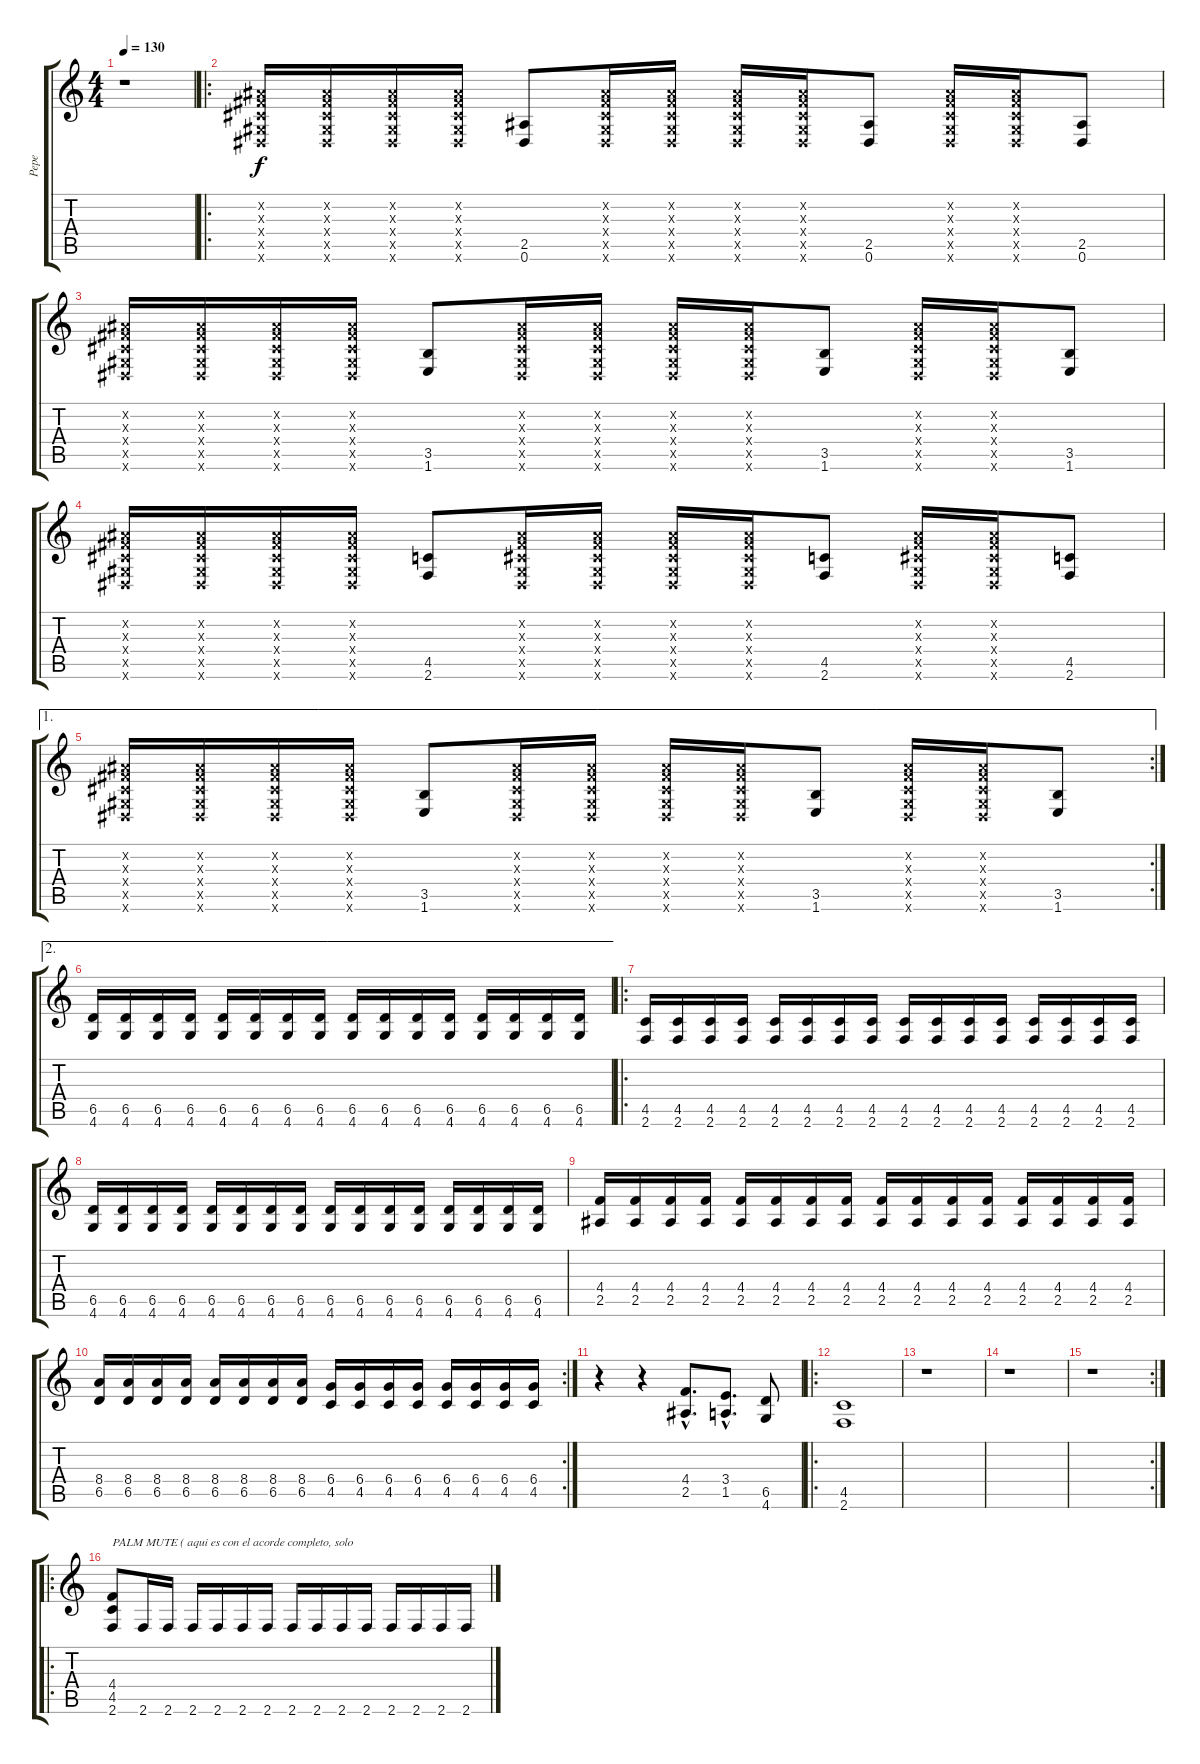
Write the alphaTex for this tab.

\track ("Pepe" "Pepe") {instrument distortionguitar}
\staff {score tabs}
\tuning (Eb4 Bb3 Gb3 Db3 Ab2 Eb2) {hide}
\ts (4 4)
\tempo 130
\clef g2
\ks c
r.1{dy f instrument distortionguitar} |
\ro
(0.2{x} 0.3{x} 0.4{x} 0.5{x} 0.6{x}).16 (0.2{x} 0.3{x} 0.4{x} 0.5{x} 0.6{x}).16 (0.2{x} 0.3{x} 0.4{x} 0.5{x} 0.6{x}).16 (0.2{x} 0.3{x} 0.4{x} 0.5{x} 0.6{x}).16 (2.5 0.6).8 (0.2{x} 0.3{x} 0.4{x} 0.5{x} 0.6{x}).16 (0.2{x} 0.3{x} 0.4{x} 0.5{x} 0.6{x}).16 (0.2{x} 0.3{x} 0.4{x} 0.5{x} 0.6{x}).16 (0.2{x} 0.3{x} 0.4{x} 0.5{x} 0.6{x}).16 (2.5 0.6).8 (0.2{x} 0.3{x} 0.4{x} 0.5{x} 0.6{x}).16 (0.2{x} 0.3{x} 0.4{x} 0.5{x} 0.6{x}).16 (2.5 0.6).8 |
(0.2{x} 0.3{x} 0.4{x} 0.5{x} 0.6{x}).16 (0.2{x} 0.3{x} 0.4{x} 0.5{x} 0.6{x}).16 (0.2{x} 0.3{x} 0.4{x} 0.5{x} 0.6{x}).16 (0.2{x} 0.3{x} 0.4{x} 0.5{x} 0.6{x}).16 (3.5 1.6).8 (0.2{x} 0.3{x} 0.4{x} 0.5{x} 0.6{x}).16 (0.2{x} 0.3{x} 0.4{x} 0.5{x} 0.6{x}).16 (0.2{x} 0.3{x} 0.4{x} 0.5{x} 0.6{x}).16 (0.2{x} 0.3{x} 0.4{x} 0.5{x} 0.6{x}).16 (3.5 1.6).8 (0.2{x} 0.3{x} 0.4{x} 0.5{x} 0.6{x}).16 (0.2{x} 0.3{x} 0.4{x} 0.5{x} 0.6{x}).16 (3.5 1.6).8 |
(0.2{x} 0.3{x} 0.4{x} 0.5{x} 0.6{x}).16 (0.2{x} 0.3{x} 0.4{x} 0.5{x} 0.6{x}).16 (0.2{x} 0.3{x} 0.4{x} 0.5{x} 0.6{x}).16 (0.2{x} 0.3{x} 0.4{x} 0.5{x} 0.6{x}).16 (4.5 2.6).8 (0.2{x} 0.3{x} 0.4{x} 0.5{x} 0.6{x}).16 (0.2{x} 0.3{x} 0.4{x} 0.5{x} 0.6{x}).16 (0.2{x} 0.3{x} 0.4{x} 0.5{x} 0.6{x}).16 (0.2{x} 0.3{x} 0.4{x} 0.5{x} 0.6{x}).16 (4.5 2.6).8 (0.2{x} 0.3{x} 0.4{x} 0.5{x} 0.6{x}).16 (0.2{x} 0.3{x} 0.4{x} 0.5{x} 0.6{x}).16 (4.5 2.6).8 |
\ae 1
\rc 2
(0.2{x} 0.3{x} 0.4{x} 0.5{x} 0.6{x}).16 (0.2{x} 0.3{x} 0.4{x} 0.5{x} 0.6{x}).16 (0.2{x} 0.3{x} 0.4{x} 0.5{x} 0.6{x}).16 (0.2{x} 0.3{x} 0.4{x} 0.5{x} 0.6{x}).16 (3.5 1.6).8 (0.2{x} 0.3{x} 0.4{x} 0.5{x} 0.6{x}).16 (0.2{x} 0.3{x} 0.4{x} 0.5{x} 0.6{x}).16 (0.2{x} 0.3{x} 0.4{x} 0.5{x} 0.6{x}).16 (0.2{x} 0.3{x} 0.4{x} 0.5{x} 0.6{x}).16 (3.5 1.6).8 (0.2{x} 0.3{x} 0.4{x} 0.5{x} 0.6{x}).16 (0.2{x} 0.3{x} 0.4{x} 0.5{x} 0.6{x}).16 (3.5 1.6).8 |
\ae 2
(6.5 4.6).16 (6.5 4.6).16 (6.5 4.6).16 (6.5 4.6).16 (6.5 4.6).16 (6.5 4.6).16 (6.5 4.6).16 (6.5 4.6).16 (6.5 4.6).16 (6.5 4.6).16 (6.5 4.6).16 (6.5 4.6).16 (6.5 4.6).16 (6.5 4.6).16 (6.5 4.6).16 (6.5 4.6).16 |
\ro
(4.5 2.6).16 (4.5 2.6).16 (4.5 2.6).16 (4.5 2.6).16 (4.5 2.6).16 (4.5 2.6).16 (4.5 2.6).16 (4.5 2.6).16 (4.5 2.6).16 (4.5 2.6).16 (4.5 2.6).16 (4.5 2.6).16 (4.5 2.6).16 (4.5 2.6).16 (4.5 2.6).16 (4.5 2.6).16 |
(6.5 4.6).16 (6.5 4.6).16 (6.5 4.6).16 (6.5 4.6).16 (6.5 4.6).16 (6.5 4.6).16 (6.5 4.6).16 (6.5 4.6).16 (6.5 4.6).16 (6.5 4.6).16 (6.5 4.6).16 (6.5 4.6).16 (6.5 4.6).16 (6.5 4.6).16 (6.5 4.6).16 (6.5 4.6).16 |
(4.4 2.5).16 (4.4 2.5).16 (4.4 2.5).16 (4.4 2.5).16 (4.4 2.5).16 (4.4 2.5).16 (4.4 2.5).16 (4.4 2.5).16 (4.4 2.5).16 (4.4 2.5).16 (4.4 2.5).16 (4.4 2.5).16 (4.4 2.5).16 (4.4 2.5).16 (4.4 2.5).16 (4.4 2.5).16 |
\rc 2
(8.4 6.5).16 (8.4 6.5).16 (8.4 6.5).16 (8.4 6.5).16 (8.4 6.5).16 (8.4 6.5).16 (8.4 6.5).16 (8.4 6.5).16 (6.4 4.5).16 (6.4 4.5).16 (6.4 4.5).16 (6.4 4.5).16 (6.4 4.5).16 (6.4 4.5).16 (6.4 4.5).16 (6.4 4.5).16 |
r.4 r.4 (4.4{hac} 2.5).8{d} (3.4{hac} 1.5{hac}).8{d} (6.5 4.6).8 |
\ro
(4.5 2.6).1{volume 3} |
r.1 |
r.1 |
\rc 2
r.1 |
\ro
(4.4 4.5 2.6).8{txt "PALM MUTE ( aqui es con el acorde completo, solo " volume 13} 2.6.16 2.6.16 2.6.16 2.6.16 2.6.16 2.6.16 2.6.16 2.6.16 2.6.16 2.6.16 2.6.16 2.6.16 2.6.16 2.6.16
